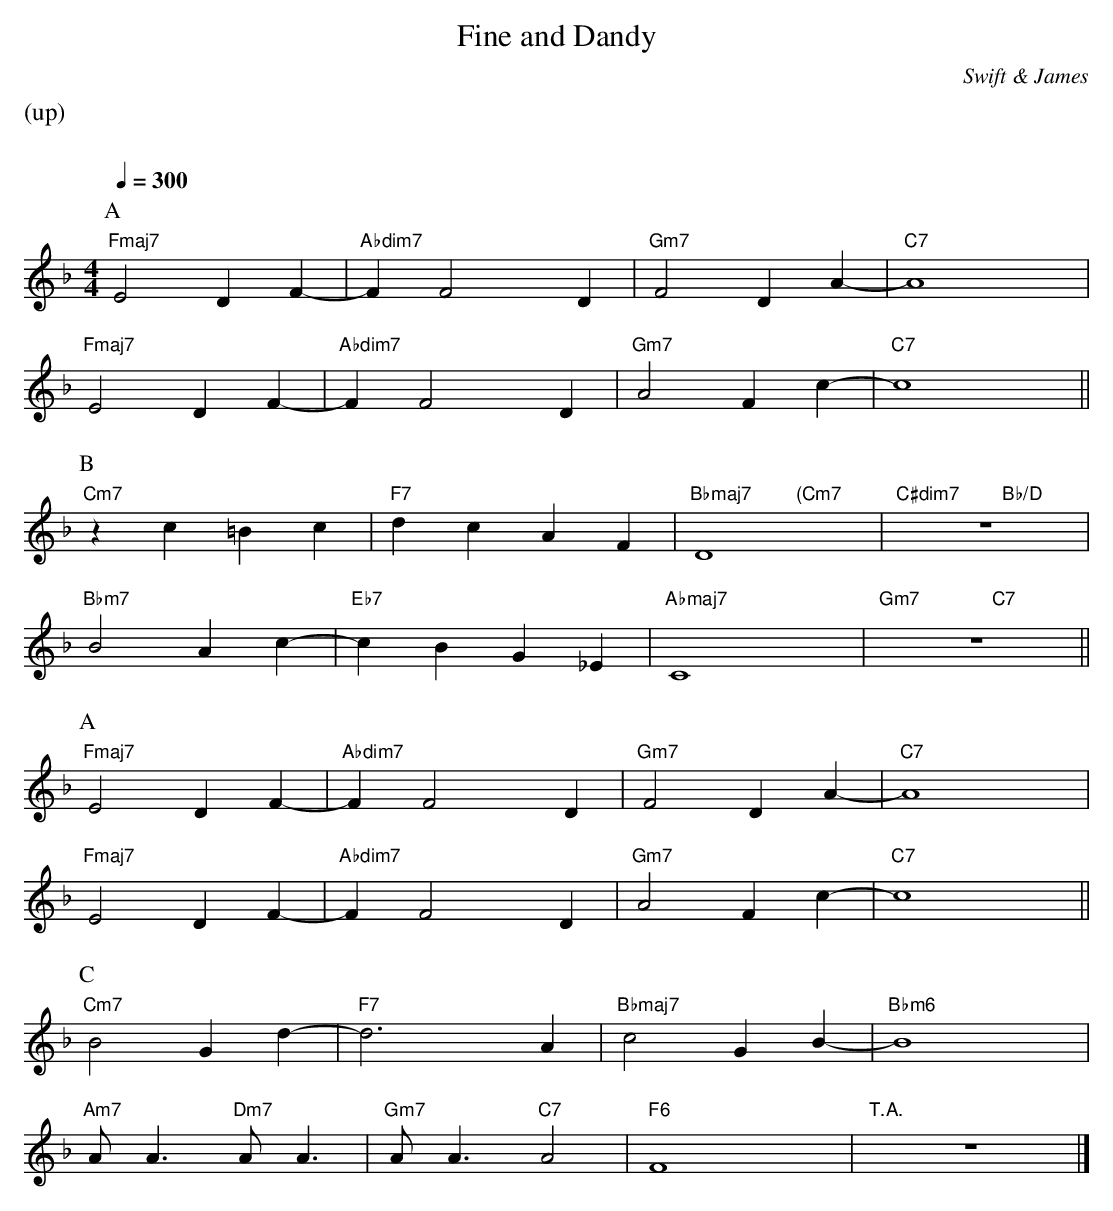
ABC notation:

X:1
T:Fine and Dandy
M:4/4
L:1/4
C:Swift & James
Q:1/4=300
%%staves (chords melody)
K:F
%%text (up)
%%vskip 20
P:A
V:chords
"Fmaj7"x2 x2 | "Abdim7"x2 x2 | "Gm7"x2 x2 | "C7"x2 x2 |
"Fmaj7"x2 x2 | "Abdim7"x2 x2 | "Gm7"x2 x2 | "C7"x2 x2 ||
V:melody
E2DF- | FF2D | F2DA- | A4 |
E2DF- | FF2D | A2Fc- | c4 ||
P:B
V:chords
"Cm7"x2 x2 | "F7"x2 x2 | "Bbmaj7"x2 "(Cm7"x2 | "C#dim7"x2 "Bb/D"x2 |
"Bbm7"x2 x2 | "Eb7"x2 x2 | "Abmaj7"x2 x2 | "Gm7"x2 "C7"x2 ||
V:melody
zc=Bc | dcAF | D4 | z4 |
B2Ac- | cBG_E | C4 | z4 ||
P:A
V:chords
"Fmaj7"x2 x2 | "Abdim7"x2 x2 | "Gm7"x2 x2 | "C7"x2 x2 |
"Fmaj7"x2 x2 | "Abdim7"x2 x2 | "Gm7"x2 x2 | "C7"x2 x2 ||
V:melody
E2DF- | FF2D | F2DA- | A4 |
E2DF- | FF2D | A2Fc- | c4 ||
P:C
V:chords
"Cm7"x2 x2 | "F7"x2 x2 | "Bbmaj7"x2 x2 | "Bbm6"x2 x2 |
"Am7"x2 "Dm7"x2 | "Gm7"x2 "C7"x2 | "F6"x2 x2 | "T.A."x2 x2 |]
V:melody
B2Gd- | d3A | c2GB- | B4 |
A<AA<A| A<AA2 | F4 | z4 |]
